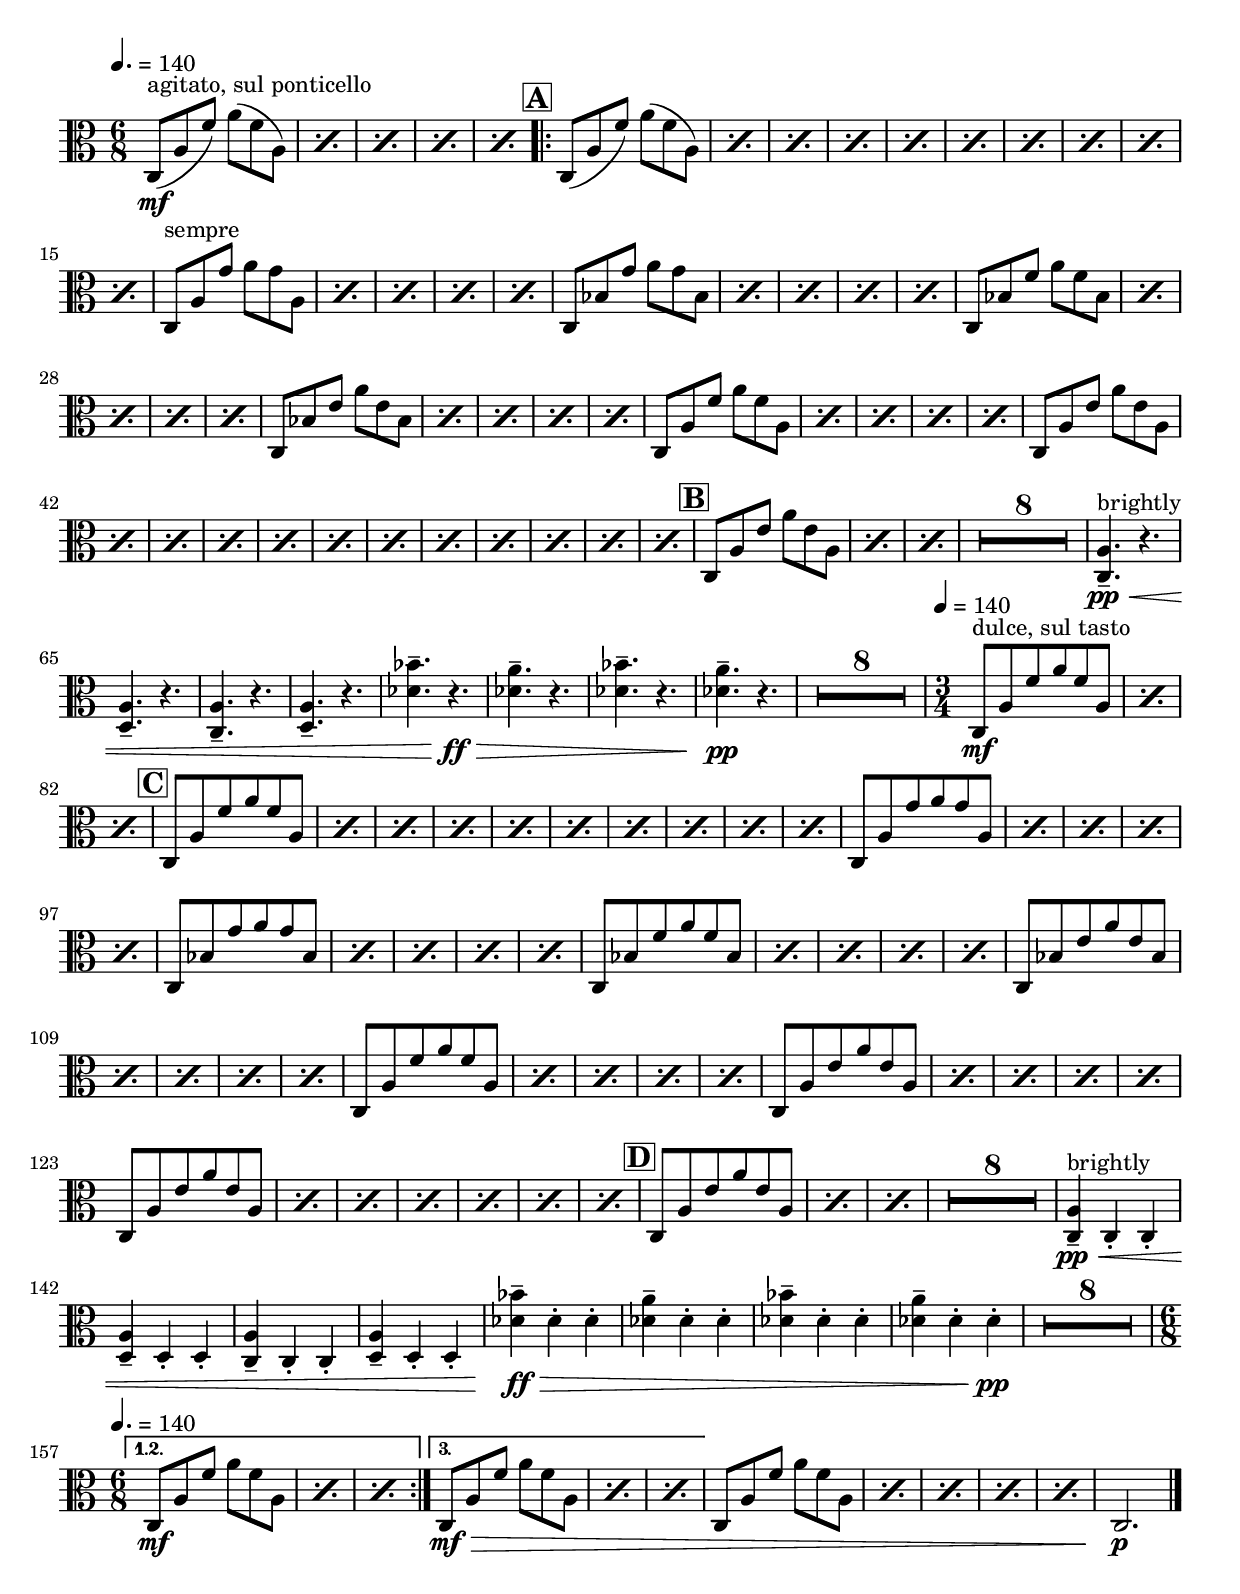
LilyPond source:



viola = {
	\set Score.markFormatter = #format-mark-box-alphabet
	\compressFullBarRests
	\override MultiMeasureRest.expand-limit = #2

\tempo 4. = 140
	\clef "alto"
	\time 6/8
\repeat percent 5 {	c8\mf^"agitato, sul ponticello" (a' f') a (f a,)}

\repeat volta 3 {
\mark \default
\repeat percent 10 {c, (a' f') a (f a,)}
\repeat percent 5 { c,^"sempre" a' g' a g a,}
\repeat percent 5 { c, bes' g' a g bes,}
\repeat percent 5 { c, bes' f' a f bes,}
\repeat percent 5 { c, bes' e a e bes}
\repeat percent 5 { c, a' f' a f a,}
\repeat percent 12 {c, a' e' a e a,}
\mark \default
\repeat percent 3 { c, a' e' a e a,}
R2.*8
	<a c,>4.--\pp\<^"brightly" r
	<a d,>-- r
	<a c,>-- r
	<a d,>-- r
	<bes' des,>-- r\ff\>
	<a des,>-- r
	<bes des,>-- r
	<a des,>--\pp r
	R2.*8
	\tempo 4 = 140
	\time 3/4
\repeat percent 3 {c,,8^"dulce, sul tasto"\mf a' f' a f a,}
\mark \default
\repeat percent 10 {c,8 a' f' a f a,}
\repeat percent 5 {	c, a' g' a g a,}
\repeat percent 5 {	c, bes' g' a g bes,}
\repeat percent 5 {	c, bes' f' a f bes,}
\repeat percent 5 {	c, bes' e a e bes}
\repeat percent 5 {	c, a' f' a f a,}
\repeat percent 5 {	c, a' e' a e a,}
\repeat percent 7 { c, a' e' a e a,}

\mark \default

\repeat percent 3 { c, a' e' a e a,}
	R2.*8
	<a c,>4--\pp\<^"brightly" c,-. c-.
	<a' d,>-- d,-. d-.
	<a' c,>-- c,-. c-.
	<a' d,>-- d,-. d-.
	<bes'' des,>--\ff\> des,-. des-.
	<a' des,>-- des,-. des-.
	<bes' des,>-- des,-. des-.
	<a' des,>-- des,-. des-.\pp
	R2.*8
	
	\tempo 4. = 140
	\time 6/8
}
\alternative{
{
	\repeat percent 3 {c,8\mf a' f' a f a,}
}
{
	\repeat percent 3 {c,8\mf\> a' f' a f a,}
}
}

\repeat percent 5 {	c,8 a' f' a f a,}
c,2.\p
\bar "|."

}


\score {
\header{
title =\markup { 
         \override #'(font-name . "Avenir Light")
		\fontsize #5 
         "Perspective" }
subtitle = "  "
subsubtitle =  \markup { 
         \override #'(font-name . "Avenir Light")
		\fontsize #5 
         "Viola" }
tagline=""
composer = \markup { 
         \override #'(font-name . "Avenir Light")
		\fontsize #1 
         "Brian Ellis" }
arranger = "   "
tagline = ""
}
	%\midi {}
	\layout {indent = 0}
	\new Staff \relative c {\viola}
}

\pageBreak


